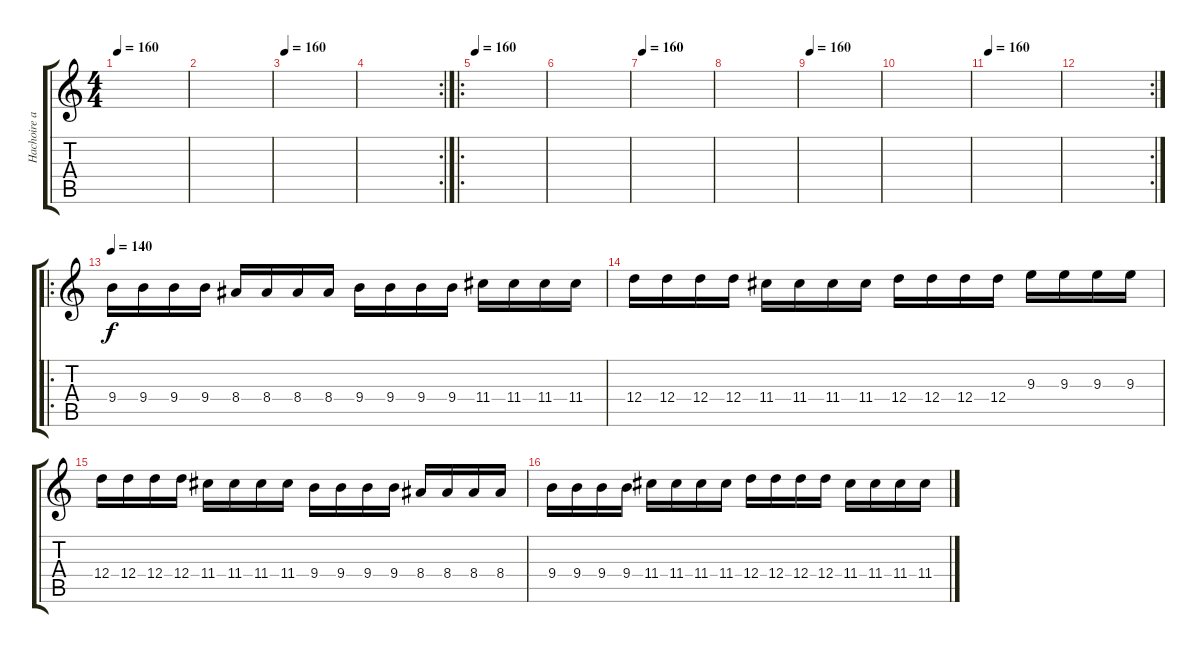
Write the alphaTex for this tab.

\track ("Hachoire a Elfes II" "Hachoire a") {instrument distortionguitar}
\staff {score tabs}
\tuning (E4 B3 G3 D3 A2 E2) {hide}
\ts (4 4)
\tempo 160
\clef g2
\ks c
|
|
\tempo 160
|
\rc 2
|
\ro
\tempo 160
|
|
\tempo 160
|
|
\tempo 160
|
|
\tempo 160
|
\rc 2
|
\ro
\tempo 140
9.4.16 9.4.16 9.4.16 9.4.16 8.4.16 8.4.16 8.4.16 8.4.16 9.4.16 9.4.16 9.4.16 9.4.16 11.4.16 11.4.16 11.4.16 11.4.16 |
12.4.16 12.4.16 12.4.16 12.4.16 11.4.16 11.4.16 11.4.16 11.4.16 12.4.16 12.4.16 12.4.16 12.4.16 9.3.16 9.3.16 9.3.16 9.3.16 |
12.4.16 12.4.16 12.4.16 12.4.16 11.4.16 11.4.16 11.4.16 11.4.16 9.4.16 9.4.16 9.4.16 9.4.16 8.4.16 8.4.16 8.4.16 8.4.16 |
9.4.16 9.4.16 9.4.16 9.4.16 11.4.16 11.4.16 11.4.16 11.4.16 12.4.16 12.4.16 12.4.16 12.4.16 11.4.16 11.4.16 11.4.16 11.4.16
